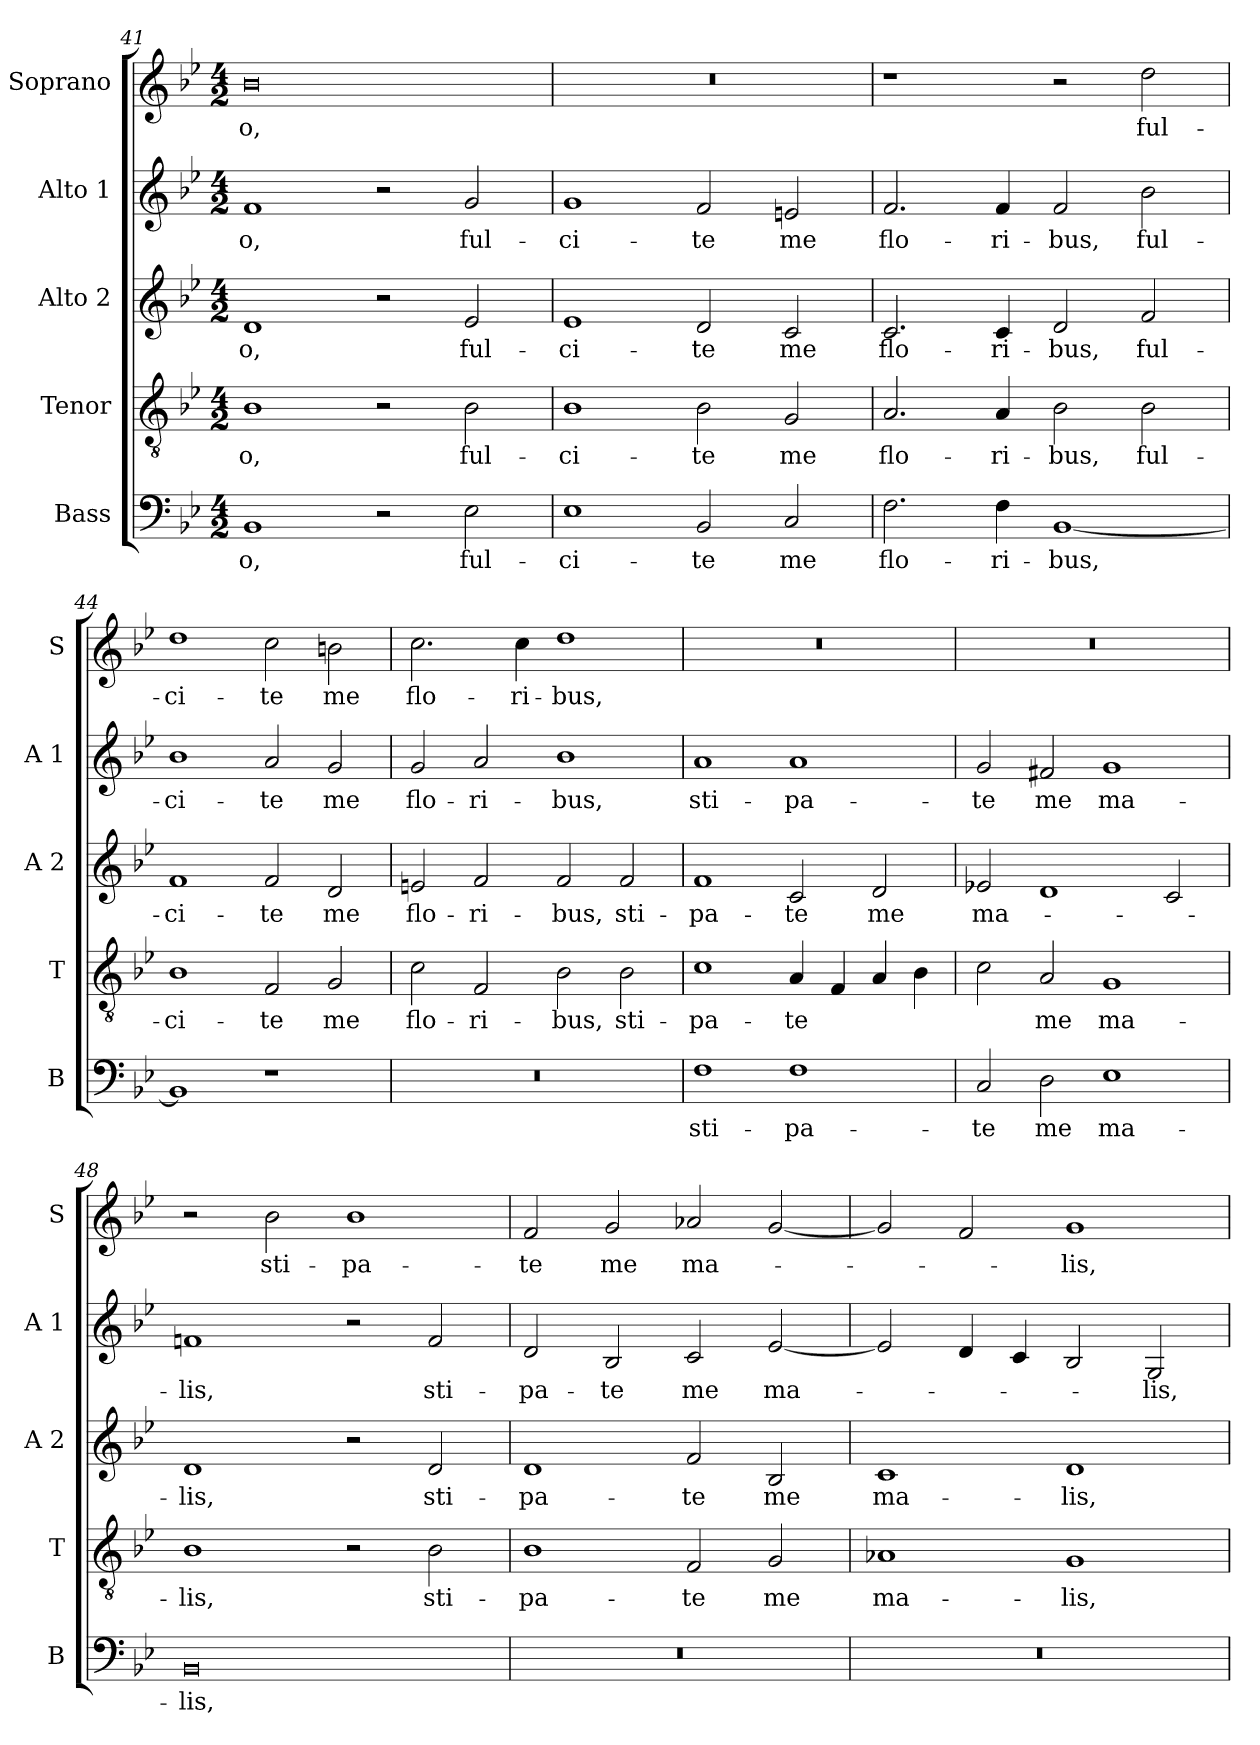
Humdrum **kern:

**kern	**text	**kern	**text	**kern	**text	**kern	**text	**kern	**text
*part5	*part5	*part4	*part4	*part3	*part3	*part2	*part2	*part1	*part1
*staff5	*staff5	*staff4	*staff4	*staff3	*staff3	*staff2	*staff2	*staff1	*staff1
*I"Bass	*	*I"Tenor	*	*I"Alto 2	*	*I"Alto 1	*	*I"Soprano	*
*I'B	*	*I'T	*	*I'A 2	*	*I'A 1	*	*I'S	*
*clefF4	*	*clefGv2	*	*clefG2	*	*clefG2	*	*clefG2	*
*k[b-e-]	*	*k[b-e-]	*	*k[b-e-]	*	*k[b-e-]	*	*k[b-e-]	*
*B-:	*	*B-:	*	*B-:	*	*B-:	*	*B-:	*
*M4/2	*	*M4/2	*	*M4/2	*	*M4/2	*	*M4/2	*
=41	=41	=41	=41	=41	=41	=41	=41	=41	=41
!	!LO:LY:b	!	!LO:LY:b	!	!LO:LY:b	!	!LO:LY:b	!	!LO:LY:b
1BB-	-o,	1B-	-o,	1d	-o,	1f	-o,	0b-	-o,
2r	.	2r	.	2r	.	2r	.	.	.
!	!LO:LY:b	!	!LO:LY:b	!	!LO:LY:b	!	!LO:LY:b	!	!
2E-\	ful-	2B-\	ful-	2e-/	ful-	2g/	ful-	.	.
=42	=42	=42	=42	=42	=42	=42	=42	=42	=42
!	!LO:LY:b	!	!LO:LY:b	!	!LO:LY:b	!	!LO:LY:b	!	!
1E-	-ci-	1B-	-ci-	1e-	-ci-	1g	-ci-	0r	.
!	!LO:LY:b	!	!LO:LY:b	!	!LO:LY:b	!	!LO:LY:b	!	!
2BB-/	-te	2B-\	-te	2d/	-te	2f/	-te	.	.
!	!LO:LY:b	!	!LO:LY:b	!	!LO:LY:b	!	!LO:LY:b	!	!
2C/	me	2G/	me	2c/	me	2en/	me	.	.
!!LO:LB:g=z
=43	=43	=43	=43	=43	=43	=43	=43	=43	=43
!	!LO:LY:b	!	!LO:LY:b	!	!LO:LY:b	!	!LO:LY:b	!	!
2.F\	flo-	2.A/	flo-	2.c/	flo-	2.f/	flo-	1r	.
!	!LO:LY:b	!	!LO:LY:b	!	!LO:LY:b	!	!LO:LY:b	!	!
4F\	-ri-	4A/	-ri-	4c/	-ri-	4f/	-ri-	.	.
!	!LO:LY:b	!	!LO:LY:b	!	!LO:LY:b	!	!LO:LY:b	!	!
[1BB-	-bus,	2B-\	-bus,	2d/	-bus,	2f/	-bus,	2r	.
!	!	!	!LO:LY:b	!	!LO:LY:b	!	!LO:LY:b	!	!LO:LY:b
.	.	2B-\	ful-	2f/	ful-	2b-\	ful-	2dd\	ful-
=44	=44	=44	=44	=44	=44	=44	=44	=44	=44
!	!	!	!LO:LY:b	!	!LO:LY:b	!	!LO:LY:b	!	!LO:LY:b
1BB-]	.	1B-	-ci-	1f	-ci-	1b-	-ci-	1dd	-ci-
!	!	!	!LO:LY:b	!	!LO:LY:b	!	!LO:LY:b	!	!LO:LY:b
1r	.	2F/	-te	2f/	-te	2a/	-te	2cc\	-te
!	!	!	!LO:LY:b	!	!LO:LY:b	!	!LO:LY:b	!	!LO:LY:b
.	.	2G/	me	2d/	me	2g/	me	2bn\	me
=45	=45	=45	=45	=45	=45	=45	=45	=45	=45
!	!	!	!LO:LY:b	!	!LO:LY:b	!	!LO:LY:b	!	!LO:LY:b
0r	.	2c\	flo-	2en/	flo-	2g/	flo-	2.cc\	flo-
!	!	!	!LO:LY:b	!	!LO:LY:b	!	!LO:LY:b	!	!
.	.	2F/	-ri-	2f/	-ri-	2a/	-ri-	.	.
!	!	!	!	!	!	!	!	!	!LO:LY:b
.	.	.	.	.	.	.	.	4cc\	-ri-
!	!	!	!LO:LY:b	!	!LO:LY:b	!	!LO:LY:b	!	!LO:LY:b
.	.	2B-\	-bus,	2f/	-bus,	1b-	-bus,	1dd	-bus,
!	!	!	!LO:LY:b	!	!LO:LY:b	!	!	!	!
.	.	2B-\	sti-	2f/	sti-	.	.	.	.
=46	=46	=46	=46	=46	=46	=46	=46	=46	=46
!	!LO:LY:b	!	!LO:LY:b	!	!LO:LY:b	!	!LO:LY:b	!	!
1F	sti-	1c	-pa-	1f	-pa-	1a	sti-	0r	.
!	!LO:LY:b	!	!LO:LY:b	!	!LO:LY:b	!	!LO:LY:b	!	!
1F	-pa-	4A/	-te	2c/	-te	1a	-pa-	.	.
.	.	4F/	.	.	.	.	.	.	.
!	!	!	!	!	!LO:LY:b	!	!	!	!
.	.	4A/	.	2d/	me	.	.	.	.
.	.	4B-\	.	.	.	.	.	.	.
=47	=47	=47	=47	=47	=47	=47	=47	=47	=47
!	!LO:LY:b	!	!	!	!LO:LY:b	!	!LO:LY:b	!	!
2C/	-te	2c\	.	2e-X/	ma-	2g/	-te	0r	.
!	!LO:LY:b	!	!LO:LY:b	!	!	!	!LO:LY:b	!	!
2D\	me	2A/	me	1d	.	2f#X/	me	.	.
!	!LO:LY:b	!	!LO:LY:b	!	!	!	!LO:LY:b	!	!
1E-	ma-	1G	ma-	.	.	1g	ma-	.	.
.	.	.	.	2c/	.	.	.	.	.
=48	=48	=48	=48	=48	=48	=48	=48	=48	=48
!	!LO:LY:b	!	!LO:LY:b	!	!LO:LY:b	!	!LO:LY:b	!	!
0BB-	-lis,	1B-	-lis,	1d	-lis,	1fn	-lis,	2r	.
!	!	!	!	!	!	!	!	!	!LO:LY:b
.	.	.	.	.	.	.	.	2b-\	sti-
!	!	!	!	!	!	!	!	!	!LO:LY:b
.	.	2r	.	2r	.	2r	.	1b-	-pa-
!	!	!	!LO:LY:b	!	!LO:LY:b	!	!LO:LY:b	!	!
.	.	2B-\	sti-	2d/	sti-	2f/	sti-	.	.
!!LO:PB:g=z
=49	=49	=49	=49	=49	=49	=49	=49	=49	=49
!	!	!	!LO:LY:b	!	!LO:LY:b	!	!LO:LY:b	!	!LO:LY:b
0r	.	1B-	-pa-	1d	-pa-	2d/	-pa-	2f/	-te
!	!	!	!	!	!	!	!LO:LY:b	!	!LO:LY:b
.	.	.	.	.	.	2B-/	-te	2g/	me
!	!	!	!LO:LY:b	!	!LO:LY:b	!	!LO:LY:b	!	!LO:LY:b
.	.	2F/	-te	2f/	-te	2c/	me	2a-X/	ma-
!	!	!	!LO:LY:b	!	!LO:LY:b	!	!LO:LY:b	!	!
.	.	2G/	me	2B-/	me	[2e-/	ma-	[2g/	.
=50	=50	=50	=50	=50	=50	=50	=50	=50	=50
!	!	!	!LO:LY:b	!	!LO:LY:b	!	!	!	!
0r	.	1A-X	ma-	1c	ma-	2e-/]	.	2g/]	.
.	.	.	.	.	.	4d/	.	2f/	.
.	.	.	.	.	.	4c/	.	.	.
!	!	!	!LO:LY:b	!	!LO:LY:b	!	!	!	!LO:LY:b
.	.	1G	-lis,	1d	-lis,	2B-/	.	1g	-lis,
!	!	!	!	!	!	!	!LO:LY:b	!	!
.	.	.	.	.	.	2G/	-lis,	.	.
=	=	=	=	=	=	=	=	=	=
*-	*-	*-	*-	*-	*-	*-	*-	*-	*-
